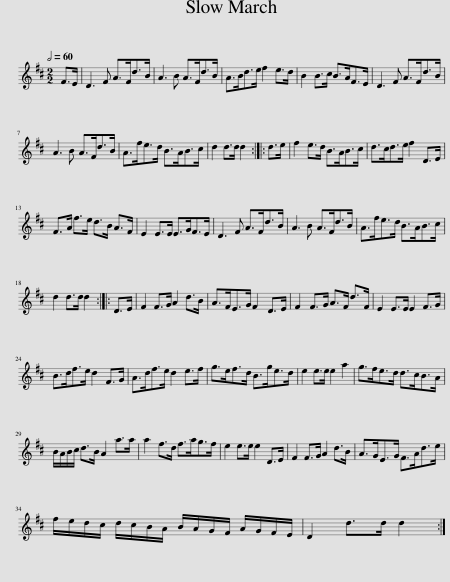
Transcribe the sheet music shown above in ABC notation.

X:1
L:1/8
Q:1/2=60
M:2/2
I:linebreak $
K:none
V:1 treble transpose="8 "
V:1
[K:D] F>E | D3 F A>Fd>B | A3 B A>Fd>B | A>Bd>e f2 e>d | B2 B>c B>AF>E | %5
 D3 F A>Fd>B |$ A3 B A>Fd>B | A>fe>d B>AB>c | d2 d>d d2 :: d>e | %10
 f2 e>d B>AB>c | d>cd>e f2 D>E |$ F>A f>e d>B A>F | E2 E>E E>GF>E | D3 F A>Fd>B | %15
 A3 B A>Fd>B | A>fe>d B>AB>c |$ d2 d>d d2 :: D>E | F2 F>G A2 d>B | %20
 A>FE>G F2 D>E | F2 F>G A>F d>F | E2 E>E E2 F>G |$ B>df>e d2 F>G | A>df>e d2 e>f | %25
 g>ef>d B>ge>d | e2 e>e e2 a2 | g>fe>d d>cB>A |$ B/A/B/c/ d>B A2 a>a | a2 f>d f>ag>f | %30
 e2 e>e e2 D>E | F2 F>G A2 d>B | A>GE>G F>Ad>e |$ f/e/d/c/ d/c/B/A/ B/A/G/F/ A/G/F/E/ | D2 d>d d2 :| %35
